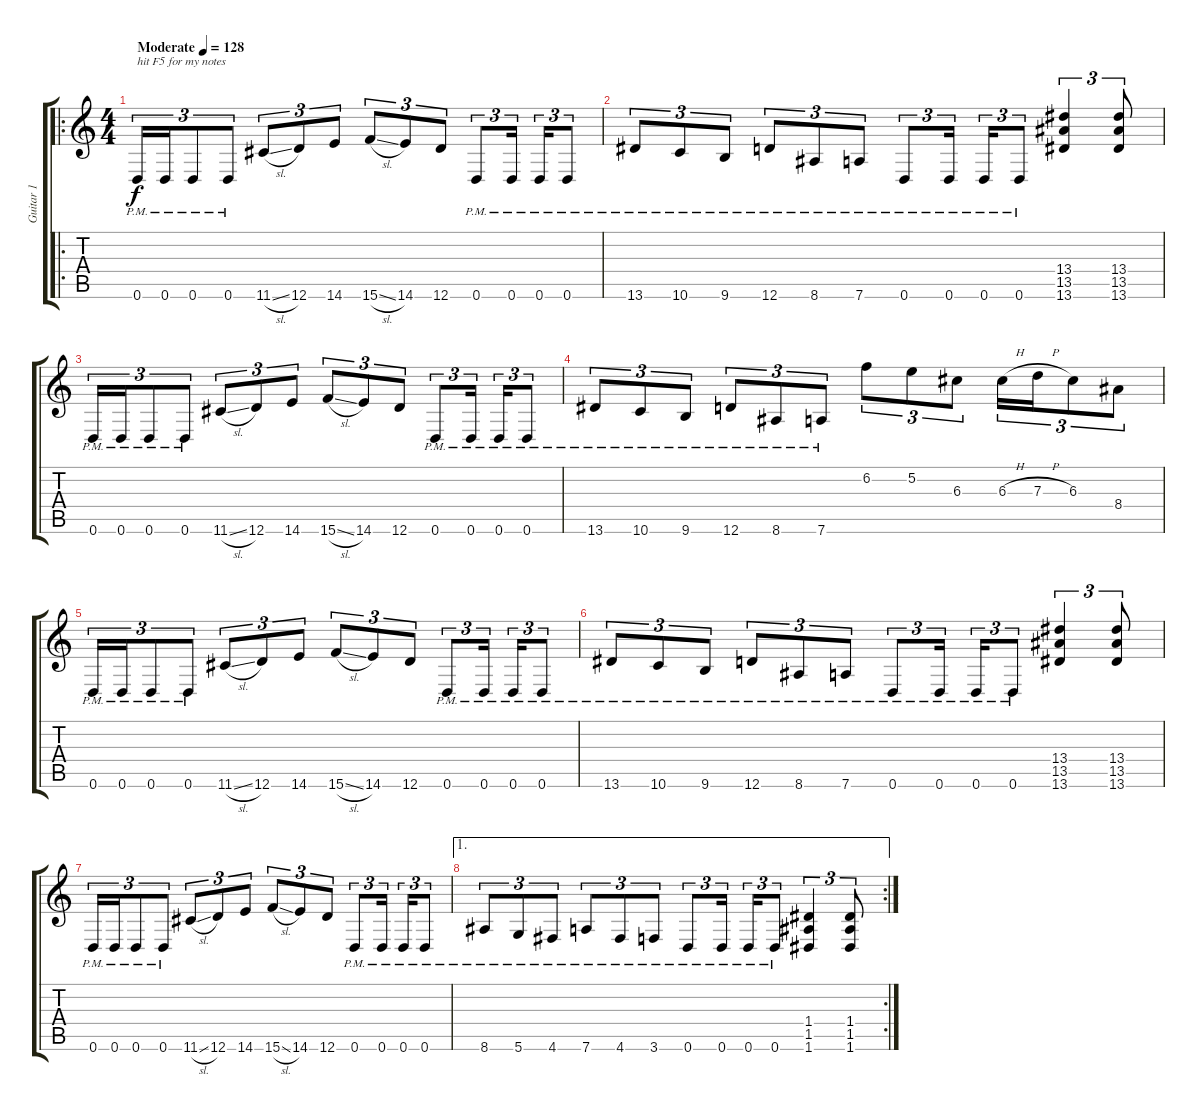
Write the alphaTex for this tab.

\track ("Guitar 1" "Guitar 1") {instrument distortionguitar}
\staff {score tabs}
\tuning (E4 B3 G3 D3 A2 D2) {hide}
\ro
\ts (4 4)
\tempo (128 "Moderate")
\clef g2
\ks c
0.6{pm}.16{tu (3 2) txt "hit F5 for my notes" dy f instrument distortionguitar} 0.6{pm}.16{tu (3 2)} 0.6{pm}.8{tu (3 2)} 0.6{pm}.8{tu (3 2)} 11.6{sl}.8{tu (3 2)} 12.6.8{tu (3 2)} 14.6.8{tu (3 2)} 15.6{sl}.8{tu (3 2)} 14.6.8{tu (3 2)} 12.6.8{tu (3 2)} 0.6{pm}.8{tu (3 2)} 0.6{pm}.16{tu (3 2) beam splitsecondary} 0.6{pm}.16{tu (3 2)} 0.6{pm}.8{tu (3 2)} |
13.6{pm}.8{tu (3 2)} 10.6{pm}.8{tu (3 2)} 9.6{pm}.8{tu (3 2)} 12.6{pm}.8{tu (3 2)} 8.6{pm}.8{tu (3 2)} 7.6{pm}.8{tu (3 2)} 0.6{pm}.8{tu (3 2)} 0.6{pm}.16{tu (3 2) beam splitsecondary} 0.6{pm}.16{tu (3 2)} 0.6{pm}.8{tu (3 2)} (13.4 13.5 13.6).4{tu (3 2)} (13.4 13.5 13.6).8{tu (3 2)} |
0.6{pm}.16{tu (3 2)} 0.6{pm}.16{tu (3 2)} 0.6{pm}.8{tu (3 2)} 0.6{pm}.8{tu (3 2)} 11.6{sl}.8{tu (3 2)} 12.6.8{tu (3 2)} 14.6.8{tu (3 2)} 15.6{sl}.8{tu (3 2)} 14.6.8{tu (3 2)} 12.6.8{tu (3 2)} 0.6{pm}.8{tu (3 2)} 0.6{pm}.16{tu (3 2) beam splitsecondary} 0.6{pm}.16{tu (3 2)} 0.6{pm}.8{tu (3 2)} |
13.6{pm}.8{tu (3 2)} 10.6{pm}.8{tu (3 2)} 9.6{pm}.8{tu (3 2)} 12.6{pm}.8{tu (3 2)} 8.6{pm}.8{tu (3 2)} 7.6{pm}.8{tu (3 2)} 6.2.8{tu (3 2)} 5.2.8{tu (3 2)} 6.3.8{tu (3 2)} 6.3{h}.16{tu (3 2)} 7.3{h}.16{tu (3 2)} 6.3.8{tu (3 2)} 8.4.8{tu (3 2)} |
0.6{pm}.16{tu (3 2)} 0.6{pm}.16{tu (3 2)} 0.6{pm}.8{tu (3 2)} 0.6{pm}.8{tu (3 2)} 11.6{sl}.8{tu (3 2)} 12.6.8{tu (3 2)} 14.6.8{tu (3 2)} 15.6{sl}.8{tu (3 2)} 14.6.8{tu (3 2)} 12.6.8{tu (3 2)} 0.6{pm}.8{tu (3 2)} 0.6{pm}.16{tu (3 2) beam splitsecondary} 0.6{pm}.16{tu (3 2)} 0.6{pm}.8{tu (3 2)} |
13.6{pm}.8{tu (3 2)} 10.6{pm}.8{tu (3 2)} 9.6{pm}.8{tu (3 2)} 12.6{pm}.8{tu (3 2)} 8.6{pm}.8{tu (3 2)} 7.6{pm}.8{tu (3 2)} 0.6{pm}.8{tu (3 2)} 0.6{pm}.16{tu (3 2) beam splitsecondary} 0.6{pm}.16{tu (3 2)} 0.6{pm}.8{tu (3 2)} (13.4 13.5 13.6).4{tu (3 2)} (13.4 13.5 13.6).8{tu (3 2)} |
0.6{pm}.16{tu (3 2)} 0.6{pm}.16{tu (3 2)} 0.6{pm}.8{tu (3 2)} 0.6{pm}.8{tu (3 2)} 11.6{sl}.8{tu (3 2)} 12.6.8{tu (3 2)} 14.6.8{tu (3 2)} 15.6{sl}.8{tu (3 2)} 14.6.8{tu (3 2)} 12.6.8{tu (3 2)} 0.6{pm}.8{tu (3 2)} 0.6{pm}.16{tu (3 2) beam splitsecondary} 0.6{pm}.16{tu (3 2)} 0.6{pm}.8{tu (3 2)} |
\ae 1
\rc 2
8.6{pm}.8{tu (3 2)} 5.6{pm}.8{tu (3 2)} 4.6{pm}.8{tu (3 2)} 7.6{pm}.8{tu (3 2)} 4.6{pm}.8{tu (3 2)} 3.6{pm}.8{tu (3 2)} 0.6{pm}.8{tu (3 2)} 0.6{pm}.16{tu (3 2) beam splitsecondary} 0.6{pm}.16{tu (3 2)} 0.6{pm}.8{tu (3 2)} (1.4 1.5 1.6).4{tu (3 2)} (1.4 1.5 1.6).8{tu (3 2)}
